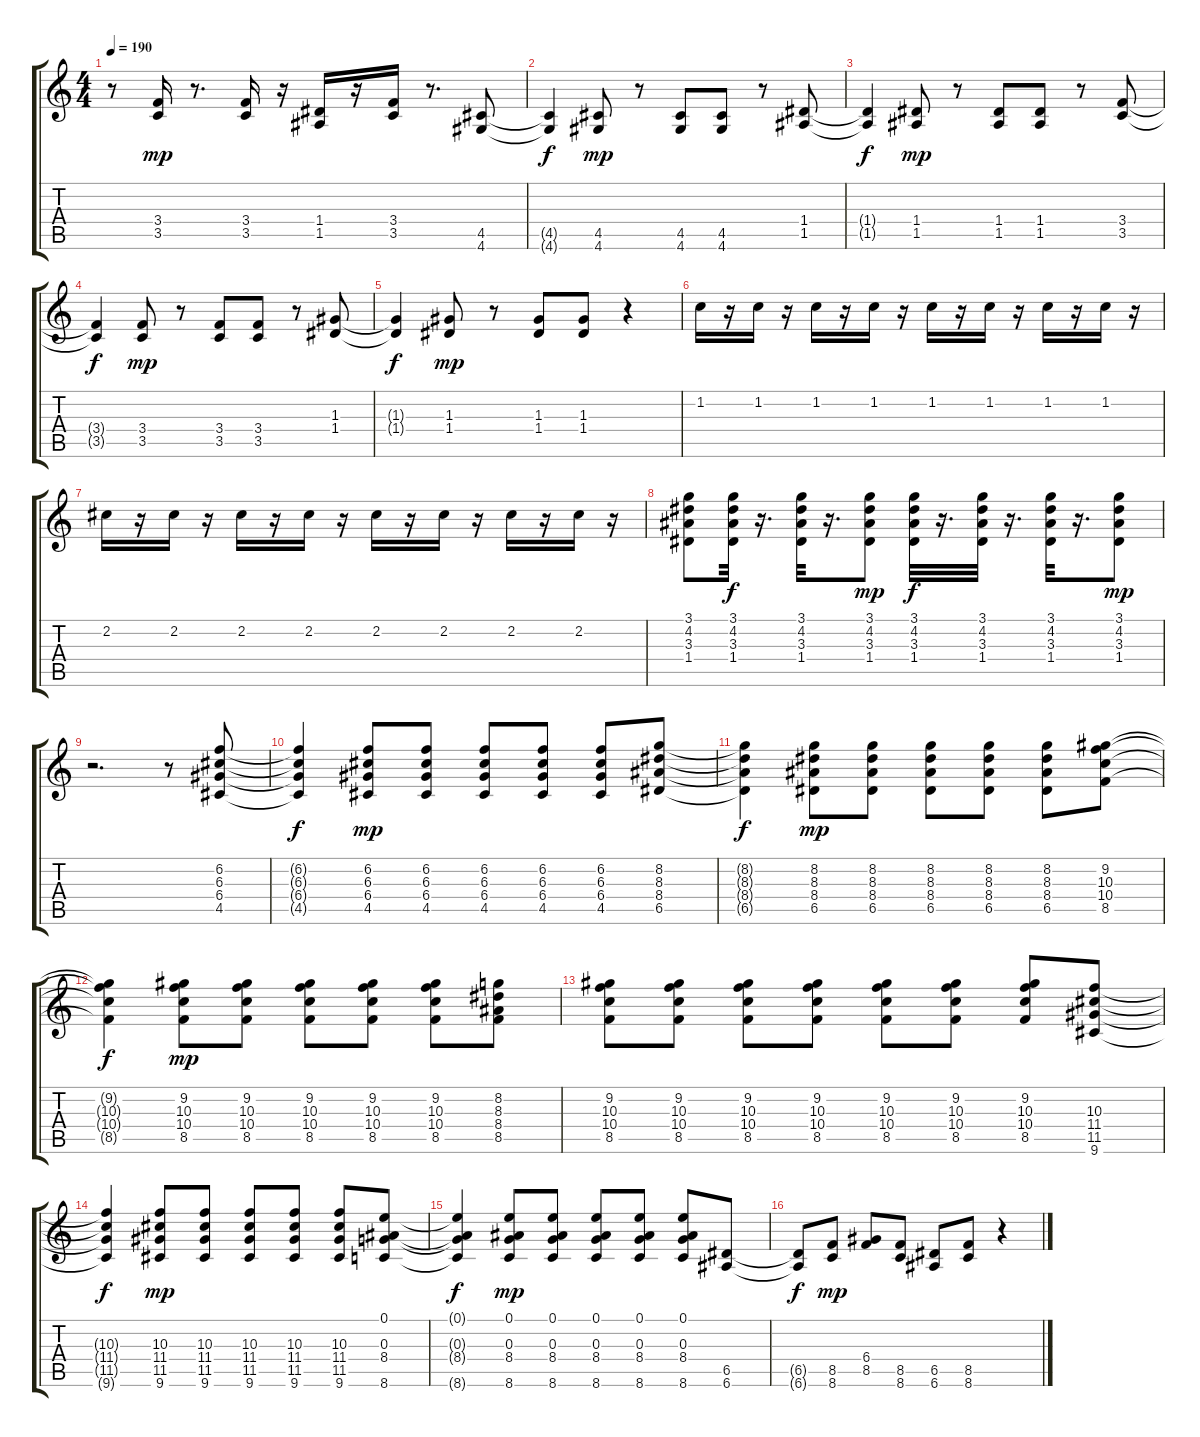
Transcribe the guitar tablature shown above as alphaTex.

\track "" {instrument distortionguitar}
\staff {score tabs}
\tuning (E4 B3 G3 D3 A2 E2) {hide}
\ts (4 4)
\tempo 190
\clef g2
\ks c
r.8{dy mp} (3.4 3.5).16 r.8{d} (3.4 3.5).16 r.16 (1.4 1.5).16 r.16 (3.4 3.5).16 r.8{d} (4.5 4.6).8 |
(4.5{t} 4.6{t}).4{dy f} (4.5 4.6).8{dy mp} r.8 (4.5 4.6).8 (4.5 4.6).8 r.8 (1.4 1.5).8 |
(1.4{t} 1.5{t}).4{dy f} (1.4 1.5).8{dy mp} r.8 (1.4 1.5).8 (1.4 1.5).8 r.8 (3.4 3.5).8 |
(3.4{t} 3.5{t}).4{dy f} (3.4 3.5).8{dy mp} r.8 (3.4 3.5).8 (3.4 3.5).8 r.8 (1.3 1.4).8 |
(1.3{t} 1.4{t}).4{dy f} (1.3 1.4).8{dy mp} r.8 (1.3 1.4).8 (1.3 1.4).8 r.4 |
1.2.16 r.16 1.2.16 r.16 1.2.16 r.16 1.2.16 r.16 1.2.16 r.16 1.2.16 r.16 1.2.16 r.16 1.2.16 r.16 |
2.2.16 r.16 2.2.16 r.16 2.2.16 r.16 2.2.16 r.16 2.2.16 r.16 2.2.16 r.16 2.2.16 r.16 2.2.16 r.16 |
(3.1 4.2 3.3 1.4).8 (3.1 4.2 3.3 1.4).32{dy f} r.16{d} (3.1 4.2 3.3 1.4).32 r.16{d} (3.1 4.2 3.3 1.4).8{dy mp} (3.1 4.2 3.3 1.4).32{dy f} r.16{d} (3.1 4.2 3.3 1.4).32 r.16{d} (3.1 4.2 3.3 1.4).32 r.16{d} (3.1 4.2 3.3 1.4).8{dy mp} |
r.2{d} r.8 (6.2 6.3 6.4 4.5).8 |
(6.2{t} 6.3{t} 6.4{t} 4.5{t}).4{dy f} (6.2 6.3 6.4 4.5).8{dy mp} (6.2 6.3 6.4 4.5).8 (6.2 6.3 6.4 4.5).8 (6.2 6.3 6.4 4.5).8 (6.2 6.3 6.4 4.5).8 (8.2 8.3 8.4 6.5).8 |
(8.2{t} 8.3{t} 8.4{t} 6.5{t}).4{dy f} (8.2 8.3 8.4 6.5).8{dy mp} (8.2 8.3 8.4 6.5).8 (8.2 8.3 8.4 6.5).8 (8.2 8.3 8.4 6.5).8 (8.2 8.3 8.4 6.5).8 (9.2 10.3 10.4 8.5).8 |
(9.2{t} 10.3{t} 10.4{t} 8.5{t}).4{dy f} (9.2 10.3 10.4 8.5).8{dy mp} (9.2 10.3 10.4 8.5).8 (9.2 10.3 10.4 8.5).8 (9.2 10.3 10.4 8.5).8 (9.2 10.3 10.4 8.5).8 (8.2 8.3 8.4 8.5).8 |
(9.2 10.3 10.4 8.5).8 (9.2 10.3 10.4 8.5).8 (9.2 10.3 10.4 8.5).8 (9.2 10.3 10.4 8.5).8 (9.2 10.3 10.4 8.5).8 (9.2 10.3 10.4 8.5).8 (9.2 10.3 10.4 8.5).8 (10.3 11.4 11.5 9.6).8 |
(10.3{t} 11.4{t} 11.5{t} 9.6{t}).4{dy f} (10.3 11.4 11.5 9.6).8{dy mp} (10.3 11.4 11.5 9.6).8 (10.3 11.4 11.5 9.6).8 (10.3 11.4 11.5 9.6).8 (10.3 11.4 11.5 9.6).8 (0.1 0.3 8.4 8.6).8 |
(0.1{t} 0.3{t} 8.4{t} 8.6{t}).4{dy f} (0.1 0.3 8.4 8.6).8{dy mp} (0.1 0.3 8.4 8.6).8 (0.1 0.3 8.4 8.6).8 (0.1 0.3 8.4 8.6).8 (0.1 0.3 8.4 8.6).8 (6.5 6.6).8 |
(6.5{t} 6.6{t}).8{dy f} (8.5 8.6).8{dy mp} (6.4 8.5).8 (8.5 8.6).8 (6.5 6.6).8 (8.5 8.6).8 r.4
